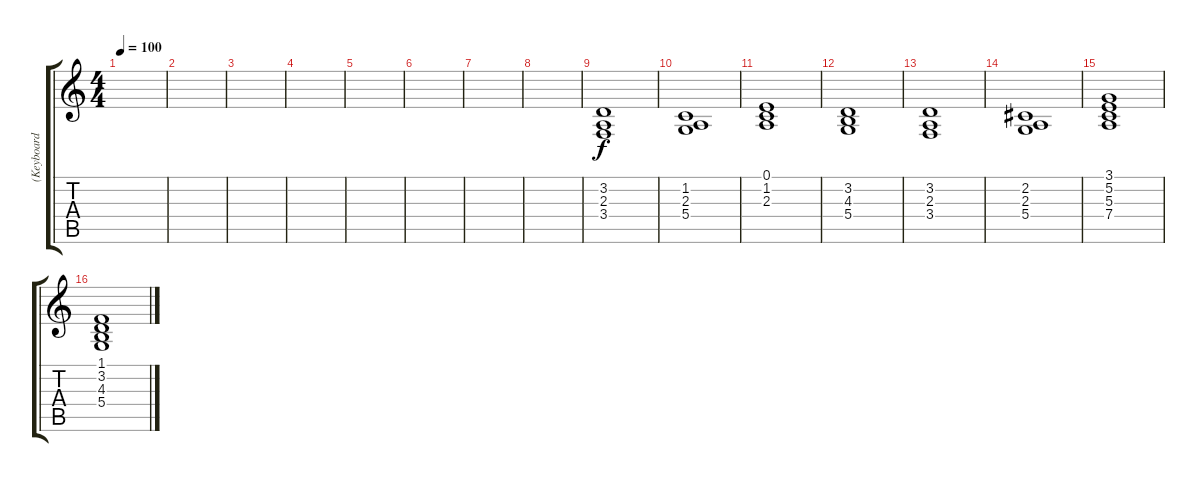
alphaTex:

\track ("(Keyboard Sound)" "(Keyboard ") {instrument fx4atmosphere}
\staff {score tabs}
\tuning (E4 B3 G3 D3 A2 E2) {hide}
\ts (4 4)
\tempo 100
\clef g2
\ks c
|
|
|
|
|
|
|
|
(3.2 2.3 3.4).1 |
(1.2 2.3 5.4).1 |
(0.1 1.2 2.3).1 |
(3.2 4.3 5.4).1 |
(3.2 2.3 3.4).1 |
(2.2 2.3 5.4).1 |
(3.1 5.2 5.3 7.4).1 |
(1.1 3.2 4.3 5.4).1
